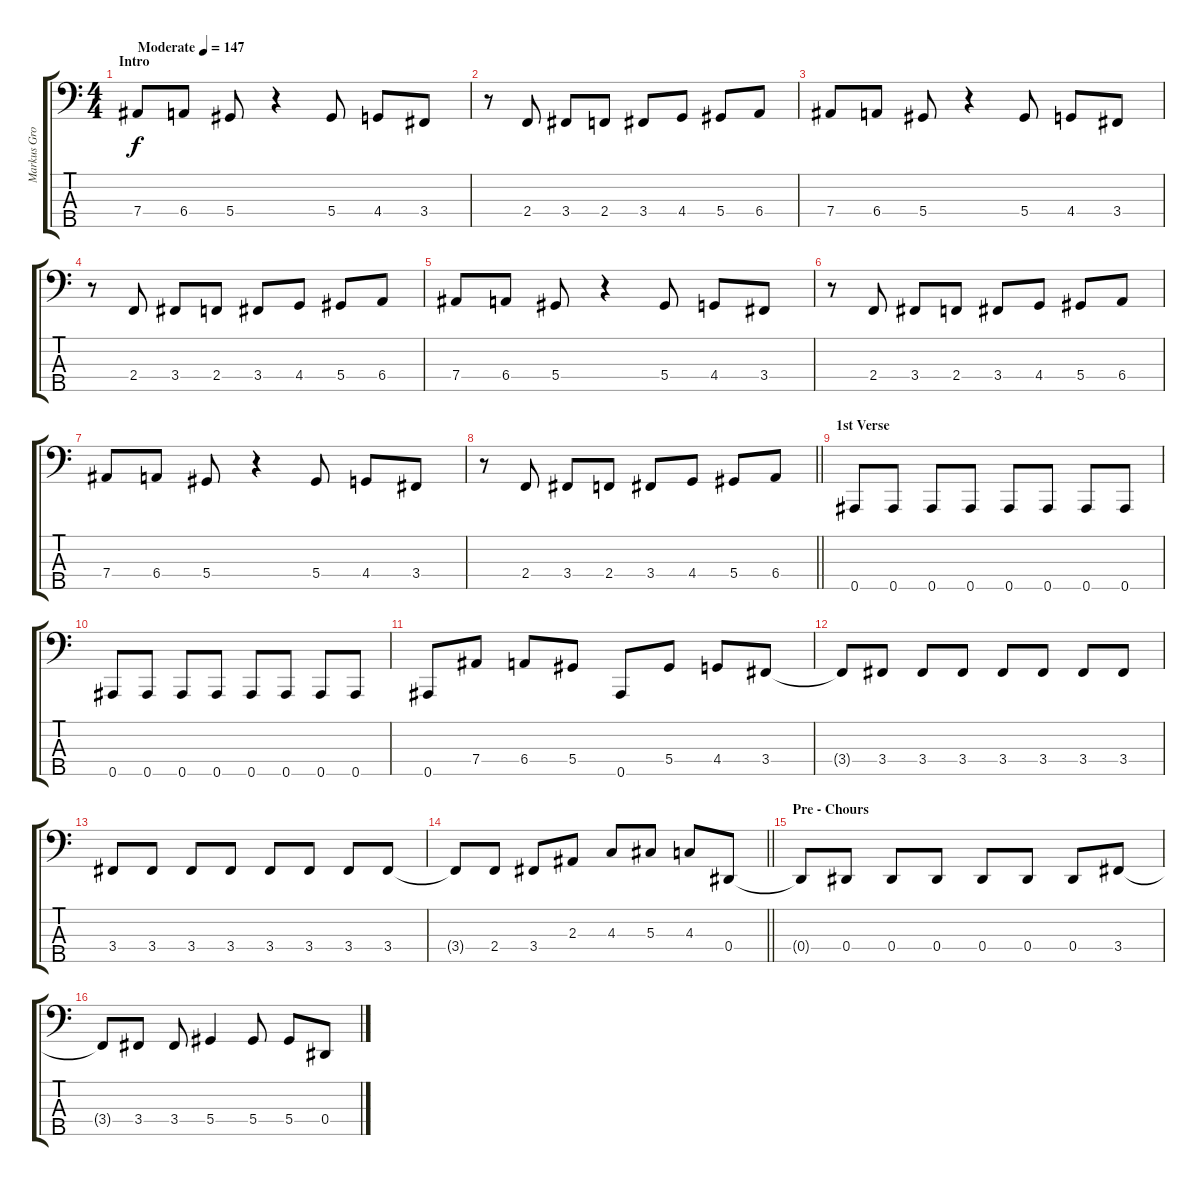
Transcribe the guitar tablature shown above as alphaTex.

\track ("Markus Grosskopf" "Markus Gro") {instrument slapbass2}
\staff {score tabs}
\tuning (Gb2 Db2 Ab1 Eb1 Bb0) {hide}
\ts (4 4)
\section ("" "Intro")
\tempo (147 "Moderate")
\clef f4
\ks c
7.4.8{dy f instrument slapbass2} 6.4.8 5.4.8 r.4 5.4.8 4.4.8 3.4.8 |
r.8 2.4.8 3.4.8 2.4.8 3.4.8 4.4.8 5.4.8 6.4.8 |
7.4.8 6.4.8 5.4.8 r.4 5.4.8 4.4.8 3.4.8 |
r.8 2.4.8 3.4.8 2.4.8 3.4.8 4.4.8 5.4.8 6.4.8 |
7.4.8 6.4.8 5.4.8 r.4 5.4.8 4.4.8 3.4.8 |
r.8 2.4.8 3.4.8 2.4.8 3.4.8 4.4.8 5.4.8 6.4.8 |
7.4.8 6.4.8 5.4.8 r.4 5.4.8 4.4.8 3.4.8 |
\barLineRight lightlight
r.8 2.4.8 3.4.8 2.4.8 3.4.8 4.4.8 5.4.8 6.4.8 |
\section ("" "1st Verse")
0.5.8{instrument electricbassfinger} 0.5.8 0.5.8 0.5.8 0.5.8 0.5.8 0.5.8 0.5.8 |
0.5.8 0.5.8 0.5.8 0.5.8 0.5.8 0.5.8 0.5.8 0.5.8 |
0.5.8 7.4.8 6.4.8 5.4.8 0.5.8 5.4.8 4.4.8 3.4.8 |
3.4{t}.8 3.4.8 3.4.8 3.4.8 3.4.8 3.4.8 3.4.8 3.4.8 |
3.4.8 3.4.8 3.4.8 3.4.8 3.4.8 3.4.8 3.4.8 3.4.8 |
\barLineRight lightlight
3.4{t}.8 2.4.8 3.4.8 2.3.8 4.3.8 5.3.8 4.3.8 0.4.8 |
\section ("" "Pre - Chours")
0.4{t}.8 0.4.8 0.4.8 0.4.8 0.4.8 0.4.8 0.4.8 3.4.8 |
3.4{t}.8 3.4.8 3.4.8 5.4.4 5.4.8 5.4.8 0.4.8
